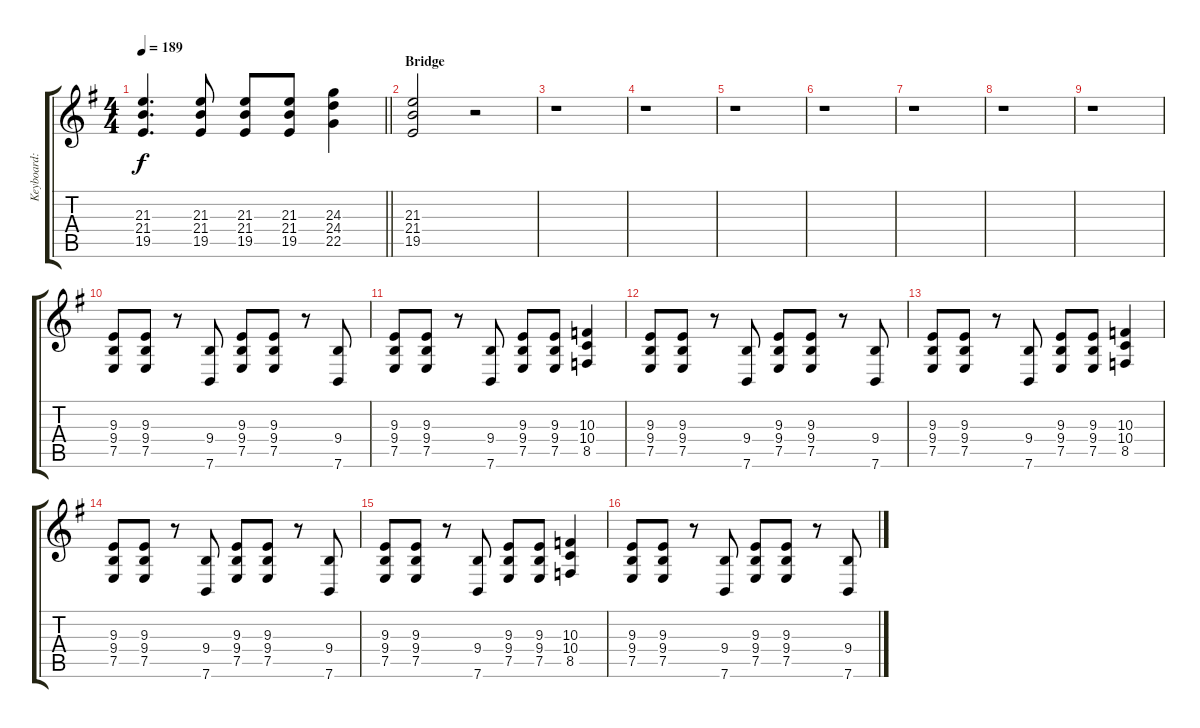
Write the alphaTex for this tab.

\track ("Keyboard: Tsugumi Kotobuki" "Keyboard: ") {instrument lead2sawtooth}
\staff {score tabs}
\tuning (E4 B3 G3 D3 A2 E2) {hide}
\ts (4 4)
\tempo 189
\clef g2
\barLineRight lightlight
\ks g
(21.3{t} 21.4{t} 19.5{t}).4{d dy f} (21.3 21.4 19.5).8 (21.3 21.4 19.5).8 (21.3 21.4 19.5).8 (24.3 24.4 22.5).4 |
\section ("" "Bridge")
(21.3 21.4 19.5).2 r.2 |
r.1 |
r.1 |
r.1 |
r.1 |
r.1 |
r.1 |
r.1 |
(9.3 9.4 7.5).8{volume 15 instrument lead2sawtooth} (9.3 9.4 7.5).8 r.8 (9.4 7.6).8 (9.3 9.4 7.5).8 (9.3 9.4 7.5).8 r.8 (9.4 7.6).8 |
(9.3 9.4 7.5).8 (9.3 9.4 7.5).8 r.8 (9.4 7.6).8 (9.3 9.4 7.5).8 (9.3 9.4 7.5).8 (10.3 10.4 8.5).4 |
(9.3 9.4 7.5).8 (9.3 9.4 7.5).8 r.8 (9.4 7.6).8 (9.3 9.4 7.5).8 (9.3 9.4 7.5).8 r.8 (9.4 7.6).8 |
(9.3 9.4 7.5).8 (9.3 9.4 7.5).8 r.8 (9.4 7.6).8 (9.3 9.4 7.5).8 (9.3 9.4 7.5).8 (10.3 10.4 8.5).4 |
(9.3 9.4 7.5).8 (9.3 9.4 7.5).8 r.8 (9.4 7.6).8 (9.3 9.4 7.5).8 (9.3 9.4 7.5).8 r.8 (9.4 7.6).8 |
(9.3 9.4 7.5).8 (9.3 9.4 7.5).8 r.8 (9.4 7.6).8 (9.3 9.4 7.5).8 (9.3 9.4 7.5).8 (10.3 10.4 8.5).4 |
(9.3 9.4 7.5).8 (9.3 9.4 7.5).8 r.8 (9.4 7.6).8 (9.3 9.4 7.5).8 (9.3 9.4 7.5).8 r.8 (9.4 7.6).8
